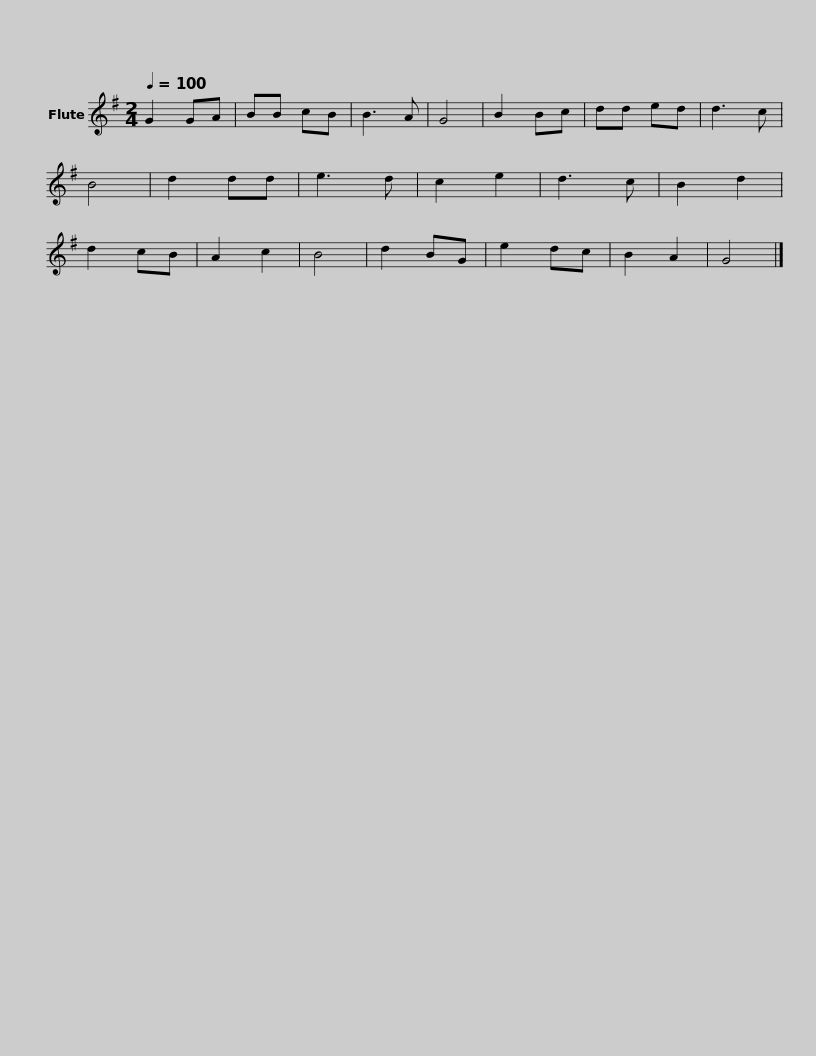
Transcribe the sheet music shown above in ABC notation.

X:1
L:1/8
Q:1/4=100
M:2/4
I:linebreak $
K:G
V:1 treble
V:1
 G2 GA | BB cB | B3 A | G4 | B2 Bc | %5
 dd ed | d3 c | B4 | d2 dd | e3 d | %10
 c2 e2 | d3 c | B2 d2 | d2 cB |$ A2 c2 | %15
 B4 | d2 BG | e2 dc | B2 A2 | G4 |] %20
